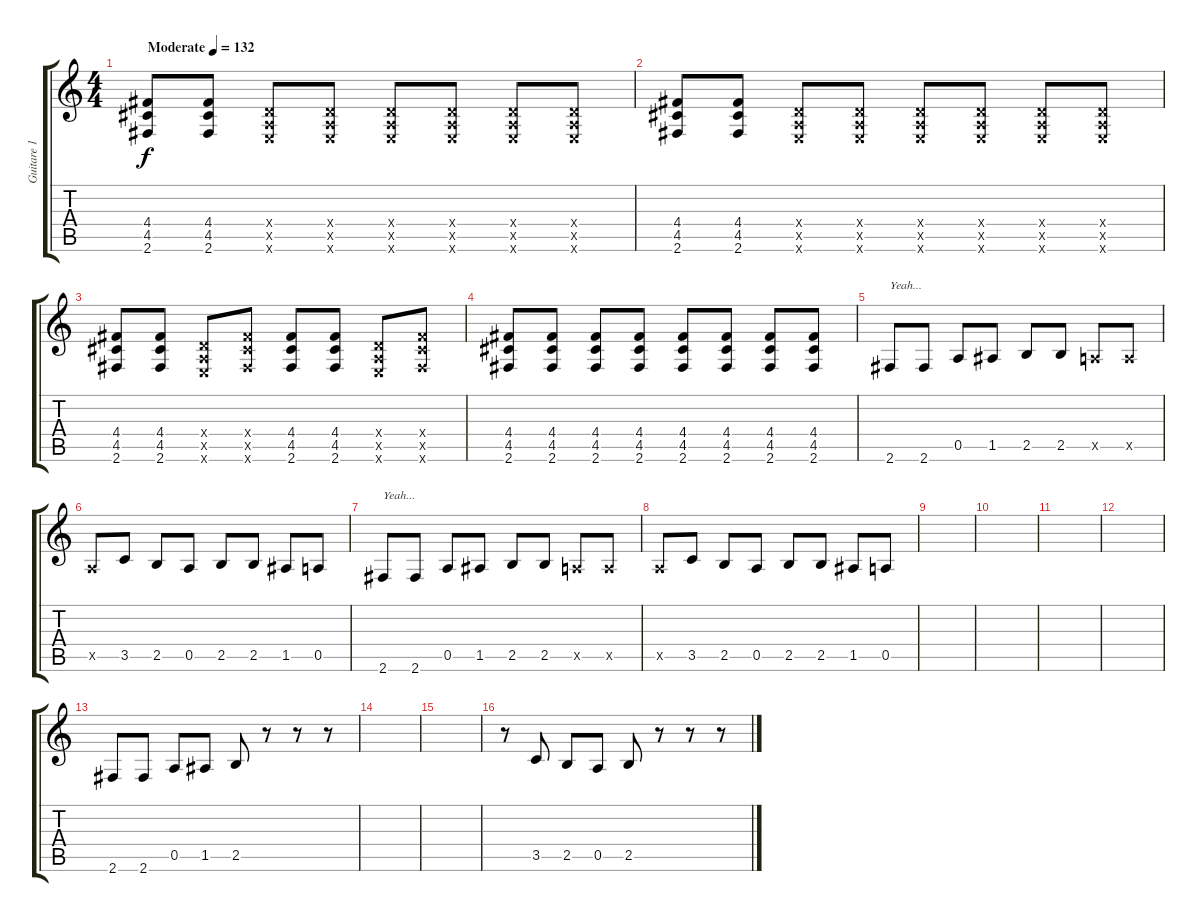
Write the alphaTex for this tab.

\track ("Guitare 1" "Guitare 1") {instrument distortionguitar}
\staff {score tabs}
\tuning (E4 B3 G3 D3 A2 E2) {hide}
\ts (4 4)
\tempo (132 "Moderate")
\clef g2
\ks c
(4.4 4.5 2.6).8{dy f instrument distortionguitar} (4.4 4.5 2.6).8 (0.4{x} 0.5{x} 0.6{x}).8 (0.4{x} 0.5{x} 0.6{x}).8 (0.4{x} 0.5{x} 0.6{x}).8 (0.4{x} 0.5{x} 0.6{x}).8 (0.4{x} 0.5{x} 0.6{x}).8 (0.4{x} 0.5{x} 0.6{x}).8 |
(4.4 4.5 2.6).8 (4.4 4.5 2.6).8 (0.4{x} 0.5{x} 0.6{x}).8 (0.4{x} 0.5{x} 0.6{x}).8 (0.4{x} 0.5{x} 0.6{x}).8 (0.4{x} 0.5{x} 0.6{x}).8 (0.4{x} 0.5{x} 0.6{x}).8 (0.4{x} 0.5{x} 0.6{x}).8 |
(4.4 4.5 2.6).8 (4.4 4.5 2.6).8 (0.4{x} 0.5{x} 0.6{x}).8 (4.4{x} 4.5{x} 2.6{x}).8 (4.4 4.5 2.6).8 (4.4 4.5 2.6).8 (0.4{x} 0.5{x} 0.6{x}).8 (4.4{x} 4.5{x} 2.6{x}).8 |
(4.4 4.5 2.6).8 (4.4 4.5 2.6).8 (4.4 4.5 2.6).8 (4.4 4.5 2.6).8 (4.4 4.5 2.6).8 (4.4 4.5 2.6).8 (4.4 4.5 2.6).8 (4.4 4.5 2.6).8 |
2.6.8{txt "Yeah..."} 2.6.8 0.5.8 1.5.8 2.5.8 2.5.8 0.5{x}.8 0.5{x}.8 |
0.5{x}.8 3.5.8 2.5.8 0.5.8 2.5.8 2.5.8 1.5.8 0.5.8 |
2.6.8{txt "Yeah..."} 2.6.8 0.5.8 1.5.8 2.5.8 2.5.8 0.5{x}.8 0.5{x}.8 |
0.5{x}.8 3.5.8 2.5.8 0.5.8 2.5.8 2.5.8 1.5.8 0.5.8 |
|
|
|
|
2.6.8 2.6.8 0.5.8 1.5.8 2.5.8 r.8 r.8 r.8 |
|
|
r.8 3.5.8 2.5.8 0.5.8 2.5.8 r.8 r.8 r.8
